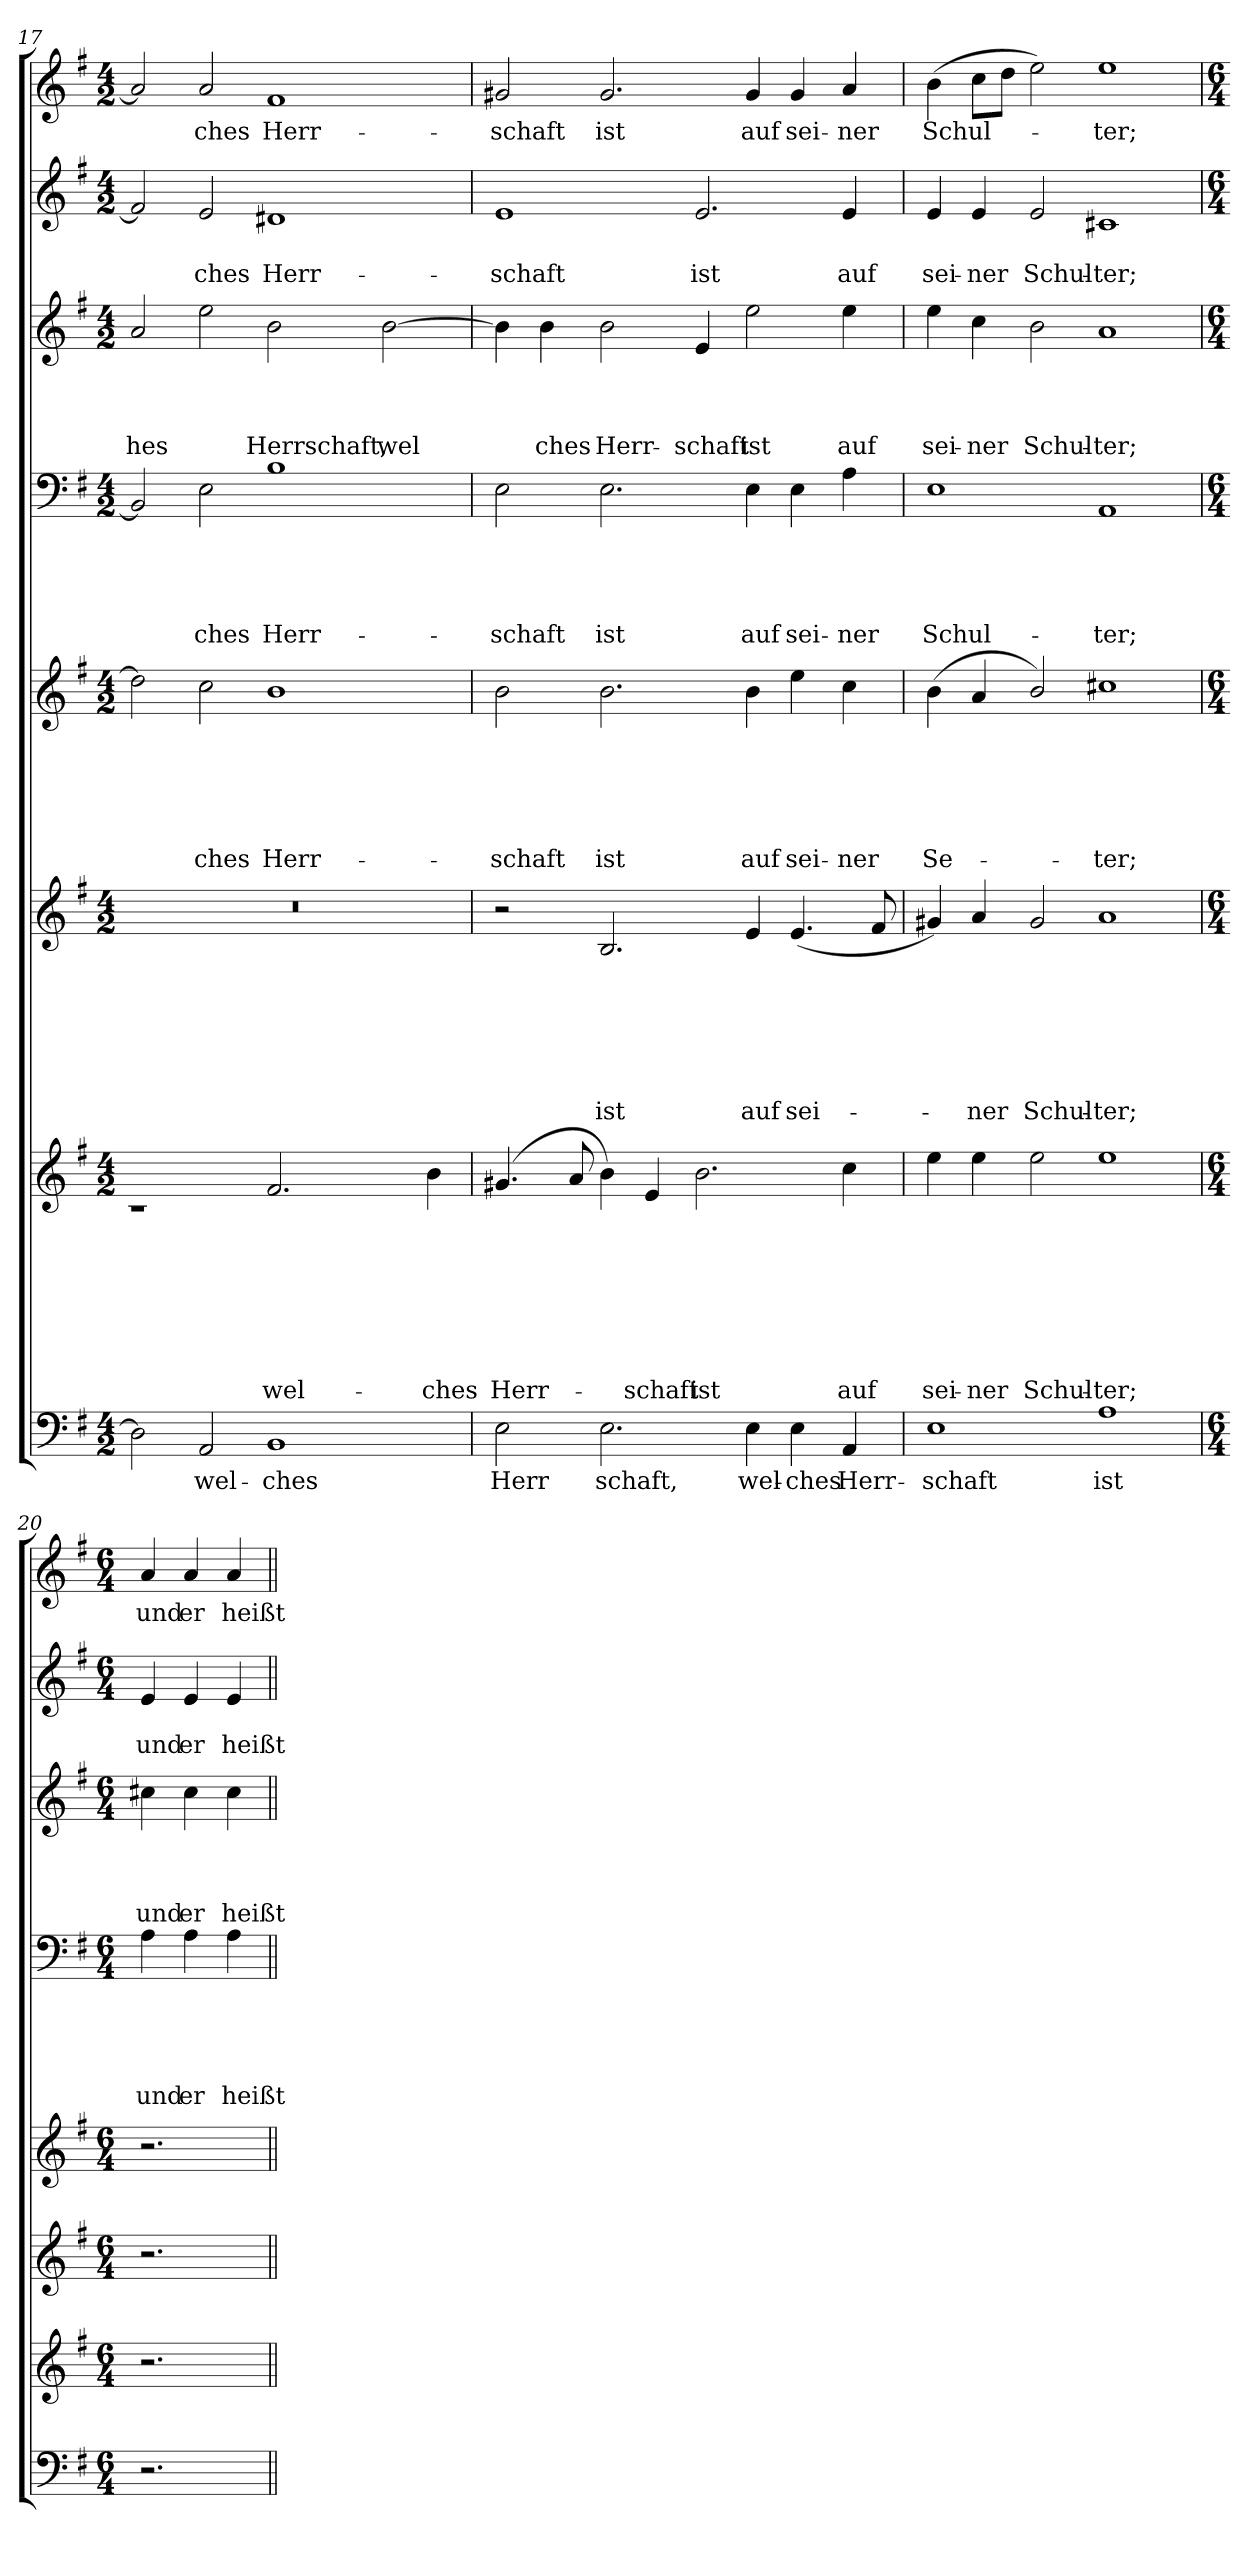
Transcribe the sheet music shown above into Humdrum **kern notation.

**kern	**text	**kern	**text	**text	**text	**text	**text	**text	**text	**text	**kern	**text	**text	**text	**text	**text	**text	**text	**kern	**text	**text	**text	**text	**text	**text	**kern	**text	**text	**text	**text	**text	**kern	**text	**text	**text	**text	**kern	**text	**text	**kern	**text
*part8	*part8	*part7	*part7	*part7	*part7	*part7	*part7	*part7	*part7	*part7	*part6	*part6	*part6	*part6	*part6	*part6	*part6	*part6	*part5	*part5	*part5	*part5	*part5	*part5	*part5	*part4	*part4	*part4	*part4	*part4	*part4	*part3	*part3	*part3	*part3	*part3	*part2	*part2	*part2	*part1	*part1
*staff8	*staff8	*staff7	*staff7	*staff7	*staff7	*staff7	*staff7	*staff7	*staff7	*staff7	*staff6	*staff6	*staff6	*staff6	*staff6	*staff6	*staff6	*staff6	*staff5	*staff5	*staff5	*staff5	*staff5	*staff5	*staff5	*staff4	*staff4	*staff4	*staff4	*staff4	*staff4	*staff3	*staff3	*staff3	*staff3	*staff3	*staff2	*staff2	*staff2	*staff1	*staff1
!!LO:PB:g=z
*clefF4	*	*clefG2	*	*	*	*	*	*	*	*	*clefG2	*	*	*	*	*	*	*	*clefG2	*	*	*	*	*	*	*clefF4	*	*	*	*	*	*clefG2	*	*	*	*	*clefG2	*	*	*clefG2	*
*	*	*ITrd7c12	*	*	*	*	*	*	*	*	*	*	*	*	*	*	*	*	*	*	*	*	*	*	*	*	*	*	*	*	*	*ITrd7c12	*	*	*	*	*	*	*	*	*
*k[f#]	*	*k[f#]	*	*	*	*	*	*	*	*	*k[f#]	*	*	*	*	*	*	*	*k[f#]	*	*	*	*	*	*	*k[f#]	*	*	*	*	*	*k[f#]	*	*	*	*	*k[f#]	*	*	*k[f#]	*
*G:	*	*G:	*	*	*	*	*	*	*	*	*G:	*	*	*	*	*	*	*	*G:	*	*	*	*	*	*	*G:	*	*	*	*	*	*G:	*	*	*	*	*G:	*	*	*G:	*
*M4/2	*	*M4/2	*	*	*	*	*	*	*	*	*M4/2	*	*	*	*	*	*	*	*M4/2	*	*	*	*	*	*	*M4/2	*	*	*	*	*	*M4/2	*	*	*	*	*M4/2	*	*	*M4/2	*
=17	=17	=17	=17	=17	=17	=17	=17	=17	=17	=17	=17	=17	=17	=17	=17	=17	=17	=17	=17	=17	=17	=17	=17	=17	=17	=17	=17	=17	=17	=17	=17	=17	=17	=17	=17	=17	=17	=17	=17	=17	=17
!	!	!	!	!	!	!	!	!	!	!	!LO:N:vis=1	!	!	!	!	!	!	!	!	!	!	!	!	!	!	!	!	!	!	!	!	!	!	!	!	!LO:LY:b	!	!	!	!	!
2D\]	.	1rc	.	.	.	.	.	.	.	.	0r	.	.	.	.	.	.	.	2dd\]	.	.	.	.	.	.	2BB/]	.	.	.	.	.	2A/	.	.	.	-hes	2f#/]	.	.	2a/]	.
!	!LO:LY:b	!	!	!	!	!	!	!	!	!	!	!	!	!	!	!	!	!	!	!	!	!	!	!	!LO:LY:b	!	!	!	!	!	!LO:LY:b	!	!	!	!	!	!	!	!LO:LY:b	!	!LO:LY:b
2AA/	wel-	.	.	.	.	.	.	.	.	.	.	.	.	.	.	.	.	.	2cc\	.	.	.	.	.	-ches	2E\	.	.	.	.	-ches	2e\	.	.	.	.	2e/	.	-ches	2a/	-ches
!	!LO:LY:b	!	!	!	!	!	!	!	!	!LO:LY:b	!	!	!	!	!	!	!	!	!	!	!	!	!	!	!LO:LY:b	!	!	!	!	!	!LO:LY:b	!	!	!	!	!LO:LY:b	!	!	!LO:LY:b	!	!LO:LY:b
1BB	-ches	2.F#/	.	.	.	.	.	.	.	wel-	.	.	.	.	.	.	.	.	1b	.	.	.	.	.	Herr-	1B	.	.	.	.	Herr-	2B\	.	.	.	Herr­schaft,	1d#X	.	Herr-	1f#	Herr-
!	!	!	!	!	!	!	!	!	!	!	!	!	!	!	!	!	!	!	!	!	!	!	!	!	!	!	!	!	!	!	!	!	!	!	!	!LO:LY:b	!	!	!	!	!
.	.	.	.	.	.	.	.	.	.	.	.	.	.	.	.	.	.	.	.	.	.	.	.	.	.	.	.	.	.	.	.	[>2B\	.	.	.	wel	.	.	.	.	.
!	!	!	!	!	!	!	!	!	!	!LO:LY:b	!	!	!	!	!	!	!	!	!	!	!	!	!	!	!	!	!	!	!	!	!	!	!	!	!	!	!	!	!	!	!
.	.	4B\	.	.	.	.	.	.	.	-ches	.	.	.	.	.	.	.	.	.	.	.	.	.	.	.	.	.	.	.	.	.	.	.	.	.	.	.	.	.	.	.
=18	=18	=18	=18	=18	=18	=18	=18	=18	=18	=18	=18	=18	=18	=18	=18	=18	=18	=18	=18	=18	=18	=18	=18	=18	=18	=18	=18	=18	=18	=18	=18	=18	=18	=18	=18	=18	=18	=18	=18	=18	=18
!	!LO:LY:b	!	!	!	!	!	!	!	!	!LO:LY:b	!	!	!	!	!	!	!	!	!	!	!	!	!	!	!LO:LY:b	!	!	!	!	!	!LO:LY:b	!	!	!	!	!	!	!	!LO:LY:b	!	!LO:LY:b
2E\	Herr	(<4.G#X/	.	.	.	.	.	.	.	Herr-	2r	.	.	.	.	.	.	.	2b\	.	.	.	.	.	-schaft	2E\	.	.	.	.	-schaft	4B\]	.	.	.	.	1e	.	-schaft	2g#X/	-schaft
!	!	!	!	!	!	!	!	!	!	!	!	!	!	!	!	!	!	!	!	!	!	!	!	!	!	!	!	!	!	!	!	!	!	!	!	!LO:LY:b	!	!	!	!	!
.	.	.	.	.	.	.	.	.	.	.	.	.	.	.	.	.	.	.	.	.	.	.	.	.	.	.	.	.	.	.	.	4B\	.	.	.	ches	.	.	.	.	.
.	.	8A/	.	.	.	.	.	.	.	.	.	.	.	.	.	.	.	.	.	.	.	.	.	.	.	.	.	.	.	.	.	.	.	.	.	.	.	.	.	.	.
!	!LO:LY:b	!	!	!	!	!	!	!	!	!	!	!	!	!	!	!	!	!LO:LY:b	!	!	!	!	!	!	!LO:LY:b	!	!	!	!	!	!LO:LY:b	!	!	!	!	!LO:LY:b	!	!	!	!	!LO:LY:b
2.E\	schaft,	4B\)	.	.	.	.	.	.	.	.	2.B/	.	.	.	.	.	.	ist	2.b\	.	.	.	.	.	ist	2.E\	.	.	.	.	ist	2B\	.	.	.	Herr-	.	.	.	2.g#/	ist
!	!	!	!	!	!	!	!	!	!	!LO:LY:b	!	!	!	!	!	!	!	!	!	!	!	!	!	!	!	!	!	!	!	!	!	!	!	!	!	!	!	!	!	!	!
.	.	4E/	.	.	.	.	.	.	.	-schaft	.	.	.	.	.	.	.	.	.	.	.	.	.	.	.	.	.	.	.	.	.	.	.	.	.	.	.	.	.	.	.
!	!	!	!	!	!	!	!	!	!	!LO:LY:b	!	!	!	!	!	!	!	!	!	!	!	!	!	!	!	!	!	!	!	!	!	!	!	!	!	!LO:LY:b	!	!	!LO:LY:b	!	!
.	.	2.B\	.	.	.	.	.	.	.	ist	.	.	.	.	.	.	.	.	.	.	.	.	.	.	.	.	.	.	.	.	.	4E/	.	.	.	-schaft	2.e/	.	ist	.	.
!	!LO:LY:b	!	!	!	!	!	!	!	!	!	!	!	!	!	!	!	!	!LO:LY:b	!	!	!	!	!	!	!LO:LY:b	!	!	!	!	!	!LO:LY:b	!	!	!	!	!LO:LY:b	!	!	!	!	!LO:LY:b
4E\	wel-	.	.	.	.	.	.	.	.	.	4e/	.	.	.	.	.	.	auf	4b\	.	.	.	.	.	auf	4E\	.	.	.	.	auf	2e\	.	.	.	ist	.	.	.	4g#/	auf
!	!LO:LY:b	!	!	!	!	!	!	!	!	!	!	!	!	!	!	!	!	!LO:LY:b	!	!	!	!	!	!	!LO:LY:b	!	!	!	!	!	!LO:LY:b	!	!	!	!	!	!	!	!	!	!LO:LY:b
4E\	-ches	.	.	.	.	.	.	.	.	.	(<4.e/	.	.	.	.	.	.	sei-	4ee\	.	.	.	.	.	sei-	4E\	.	.	.	.	sei-	.	.	.	.	.	.	.	.	4g#/	sei-
!	!LO:LY:b	!	!	!	!	!	!	!	!	!LO:LY:b	!	!	!	!	!	!	!	!	!	!	!	!	!	!	!LO:LY:b	!	!	!	!	!	!LO:LY:b	!	!	!	!	!LO:LY:b	!	!	!LO:LY:b	!	!LO:LY:b
4AA/	Herr-	4c\	.	.	.	.	.	.	.	auf	.	.	.	.	.	.	.	.	4cc\	.	.	.	.	.	-ner	4A\	.	.	.	.	-ner	4e\	.	.	.	auf	4e/	.	auf	4a/	-ner
.	.	.	.	.	.	.	.	.	.	.	8f#/	.	.	.	.	.	.	.	.	.	.	.	.	.	.	.	.	.	.	.	.	.	.	.	.	.	.	.	.	.	.
=19	=19	=19	=19	=19	=19	=19	=19	=19	=19	=19	=19	=19	=19	=19	=19	=19	=19	=19	=19	=19	=19	=19	=19	=19	=19	=19	=19	=19	=19	=19	=19	=19	=19	=19	=19	=19	=19	=19	=19	=19	=19
!	!LO:LY:b	!	!	!	!	!	!	!	!	!LO:LY:b	!	!	!	!	!	!	!	!	!	!	!	!	!	!	!LO:LY:b	!	!	!	!	!	!LO:LY:b	!	!	!	!	!LO:LY:b	!	!	!LO:LY:b	!	!LO:LY:b
1E	-schaft	4e\	.	.	.	.	.	.	.	sei-	4g#X/)	.	.	.	.	.	.	.	(<4b\	.	.	.	.	.	Se-	1E	.	.	.	.	Schul-	4e\	.	.	.	sei-	4e/	.	sei-	(>4b\	Schul-
!	!	!	!	!	!	!	!	!	!	!LO:LY:b	!	!	!	!	!	!	!	!LO:LY:b	!	!	!	!	!	!	!	!	!	!	!	!	!	!	!	!	!	!LO:LY:b	!	!	!LO:LY:b	!	!
.	.	4e\	.	.	.	.	.	.	.	-ner	4a/	.	.	.	.	.	.	-ner	4a/	.	.	.	.	.	.	.	.	.	.	.	.	4c\	.	.	.	-ner	4e/	.	-ner	8cc\L	.
.	.	.	.	.	.	.	.	.	.	.	.	.	.	.	.	.	.	.	.	.	.	.	.	.	.	.	.	.	.	.	.	.	.	.	.	.	.	.	.	8dd\J	.
!	!	!	!	!	!	!	!	!	!	!LO:LY:b	!	!	!	!	!	!	!	!LO:LY:b	!	!	!	!	!	!	!	!	!	!	!	!	!	!	!	!	!	!LO:LY:b	!	!	!LO:LY:b	!	!
.	.	2e\	.	.	.	.	.	.	.	Schul-	2g#/	.	.	.	.	.	.	Schul-	2b/)	.	.	.	.	.	.	.	.	.	.	.	.	2B\	.	.	.	Schul-	2e/	.	Schul-	2ee\)	.
!	!LO:LY:b	!	!	!	!	!	!	!	!	!LO:LY:b	!	!	!	!	!	!	!	!LO:LY:b	!	!	!	!	!	!	!LO:LY:b	!	!	!	!	!	!LO:LY:b	!	!	!	!	!LO:LY:b	!	!	!LO:LY:b	!	!LO:LY:b
1A	ist	1e	.	.	.	.	.	.	.	-ter;	1a	.	.	.	.	.	.	-ter;	1cc#X	.	.	.	.	.	-ter;	1AA	.	.	.	.	-ter;	1A	.	.	.	-ter;	1c#X	.	-ter;	1ee	-ter;
=20	=20	=20	=20	=20	=20	=20	=20	=20	=20	=20	=20	=20	=20	=20	=20	=20	=20	=20	=20	=20	=20	=20	=20	=20	=20	=20	=20	=20	=20	=20	=20	=20	=20	=20	=20	=20	=20	=20	=20	=20	=20
*M6/4	*	*M6/4	*	*	*	*	*	*	*	*	*M6/4	*	*	*	*	*	*	*	*M6/4	*	*	*	*	*	*	*M6/4	*	*	*	*	*	*M6/4	*	*	*	*	*M6/4	*	*	*M6/4	*
!	!	!	!	!	!	!	!	!	!	!	!	!	!	!	!	!	!	!	!	!	!	!	!	!	!	!	!	!	!	!	!LO:LY:b	!	!	!	!	!LO:LY:b	!	!	!LO:LY:b	!	!LO:LY:b
2.r	.	2.r	.	.	.	.	.	.	.	.	2.r	.	.	.	.	.	.	.	2.r	.	.	.	.	.	.	4A\	.	.	.	.	und	4c#X\	.	.	.	und	4e/	.	und	4a/	und
!	!	!	!	!	!	!	!	!	!	!	!	!	!	!	!	!	!	!	!	!	!	!	!	!	!	!	!	!	!	!	!LO:LY:b	!	!	!	!	!LO:LY:b	!	!	!LO:LY:b	!	!LO:LY:b
.	.	.	.	.	.	.	.	.	.	.	.	.	.	.	.	.	.	.	.	.	.	.	.	.	.	4A\	.	.	.	.	er	4c#\	.	.	.	er	4e/	.	er	4a/	er
!	!	!	!	!	!	!	!	!	!	!	!	!	!	!	!	!	!	!	!	!	!	!	!	!	!	!	!	!	!	!	!LO:LY:b	!	!	!	!	!LO:LY:b	!	!	!LO:LY:b	!	!LO:LY:b
.	.	.	.	.	.	.	.	.	.	.	.	.	.	.	.	.	.	.	.	.	.	.	.	.	.	4A\	.	.	.	.	heißt	4c#\	.	.	.	heißt	4e/	.	heißt	4a/	heißt
=||	=||	=||	=||	=||	=||	=||	=||	=||	=||	=||	=||	=||	=||	=||	=||	=||	=||	=||	=||	=||	=||	=||	=||	=||	=||	=||	=||	=||	=||	=||	=||	=||	=||	=||	=||	=||	=||	=||	=||	=||	=||
*-	*-	*-	*-	*-	*-	*-	*-	*-	*-	*-	*-	*-	*-	*-	*-	*-	*-	*-	*-	*-	*-	*-	*-	*-	*-	*-	*-	*-	*-	*-	*-	*-	*-	*-	*-	*-	*-	*-	*-	*-	*-
